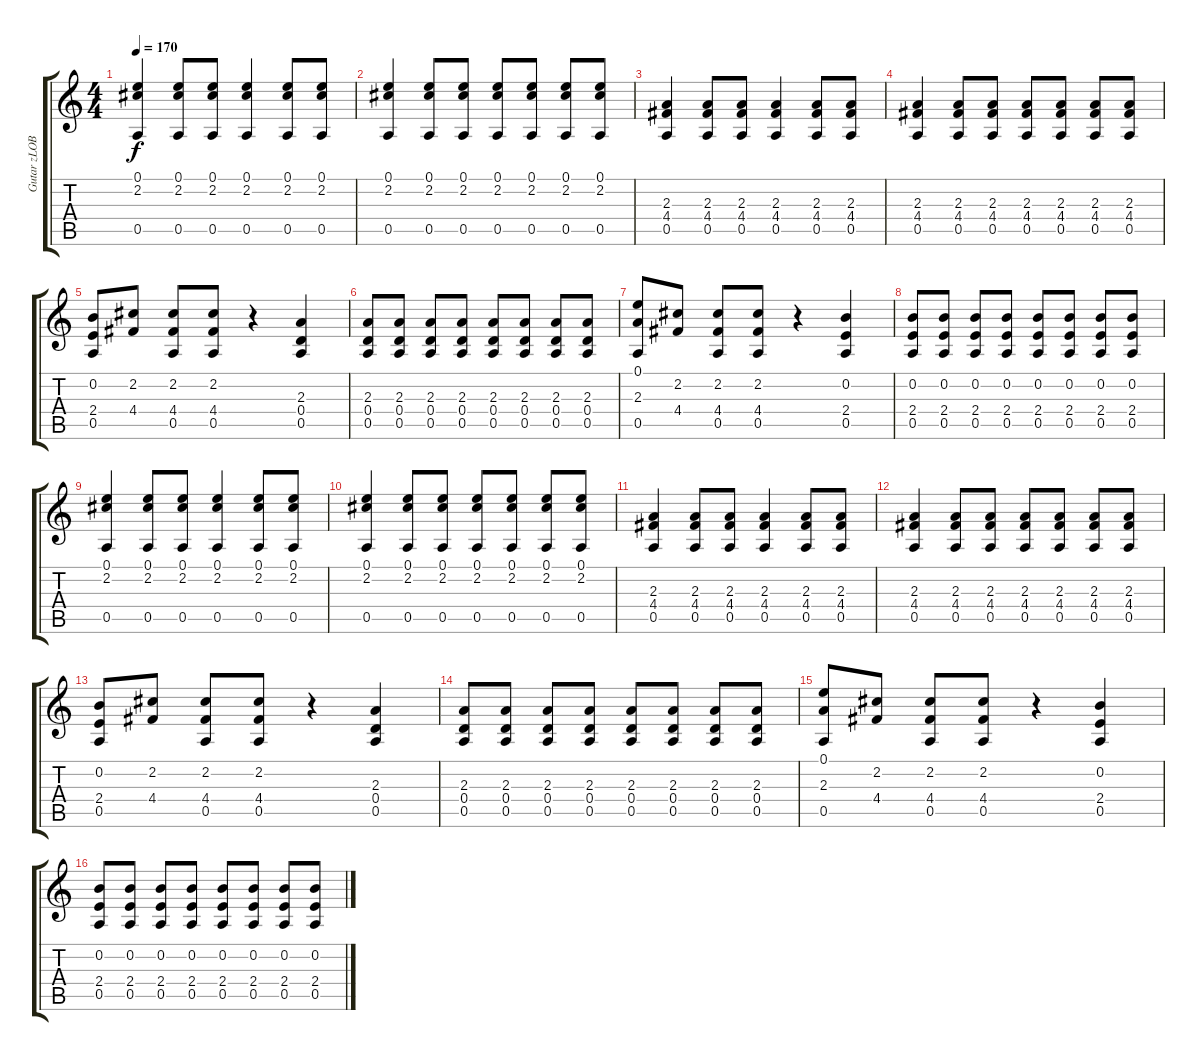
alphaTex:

\track ("Gutar zLOB" "Gutar zLOB") {instrument acousticguitarsteel}
\staff {score tabs}
\tuning (E4 B3 G3 D3 A2 E2) {hide}
\ts (4 4)
\tempo 170
\clef g2
\ks c
(0.1 2.2 0.5).4{dy f} (0.1 2.2 0.5).8 (0.1 2.2 0.5).8 (0.1 2.2 0.5).4 (0.1 2.2 0.5).8 (0.1 2.2 0.5).8 |
(0.1 2.2 0.5).4 (0.1 2.2 0.5).8 (0.1 2.2 0.5).8 (0.1 2.2 0.5).8 (0.1 2.2 0.5).8 (0.1 2.2 0.5).8 (0.1 2.2 0.5).8 |
(2.3 4.4 0.5).4 (2.3 4.4 0.5).8 (2.3 4.4 0.5).8 (2.3 4.4 0.5).4 (2.3 4.4 0.5).8 (2.3 4.4 0.5).8 |
(2.3 4.4 0.5).4 (2.3 4.4 0.5).8 (2.3 4.4 0.5).8 (2.3 4.4 0.5).8 (2.3 4.4 0.5).8 (2.3 4.4 0.5).8 (2.3 4.4 0.5).8 |
(0.2 2.4 0.5).8 (2.2 4.4).8 (2.2 4.4 0.5).8 (2.2 4.4 0.5).8 r.4 (2.3 0.4 0.5).4 |
(2.3 0.4 0.5).8 (2.3 0.4 0.5).8 (2.3 0.4 0.5).8 (2.3 0.4 0.5).8 (2.3 0.4 0.5).8 (2.3 0.4 0.5).8 (2.3 0.4 0.5).8 (2.3 0.4 0.5).8 |
(0.1 2.3 0.5).8 (2.2 4.4).8 (2.2 4.4 0.5).8 (2.2 4.4 0.5).8 r.4 (0.2 2.4 0.5).4 |
(0.2 2.4 0.5).8 (0.2 2.4 0.5).8 (0.2 2.4 0.5).8 (0.2 2.4 0.5).8 (0.2 2.4 0.5).8 (0.2 2.4 0.5).8 (0.2 2.4 0.5).8 (0.2 2.4 0.5).8 |
(0.1 2.2 0.5).4 (0.1 2.2 0.5).8 (0.1 2.2 0.5).8 (0.1 2.2 0.5).4 (0.1 2.2 0.5).8 (0.1 2.2 0.5).8 |
(0.1 2.2 0.5).4 (0.1 2.2 0.5).8 (0.1 2.2 0.5).8 (0.1 2.2 0.5).8 (0.1 2.2 0.5).8 (0.1 2.2 0.5).8 (0.1 2.2 0.5).8 |
(2.3 4.4 0.5).4 (2.3 4.4 0.5).8 (2.3 4.4 0.5).8 (2.3 4.4 0.5).4 (2.3 4.4 0.5).8 (2.3 4.4 0.5).8 |
(2.3 4.4 0.5).4 (2.3 4.4 0.5).8 (2.3 4.4 0.5).8 (2.3 4.4 0.5).8 (2.3 4.4 0.5).8 (2.3 4.4 0.5).8 (2.3 4.4 0.5).8 |
(0.2 2.4 0.5).8 (2.2 4.4).8 (2.2 4.4 0.5).8 (2.2 4.4 0.5).8 r.4 (2.3 0.4 0.5).4 |
(2.3 0.4 0.5).8 (2.3 0.4 0.5).8 (2.3 0.4 0.5).8 (2.3 0.4 0.5).8 (2.3 0.4 0.5).8 (2.3 0.4 0.5).8 (2.3 0.4 0.5).8 (2.3 0.4 0.5).8 |
(0.1 2.3 0.5).8 (2.2 4.4).8 (2.2 4.4 0.5).8 (2.2 4.4 0.5).8 r.4 (0.2 2.4 0.5).4 |
(0.2 2.4 0.5).8 (0.2 2.4 0.5).8 (0.2 2.4 0.5).8 (0.2 2.4 0.5).8 (0.2 2.4 0.5).8 (0.2 2.4 0.5).8 (0.2 2.4 0.5).8 (0.2 2.4 0.5).8
